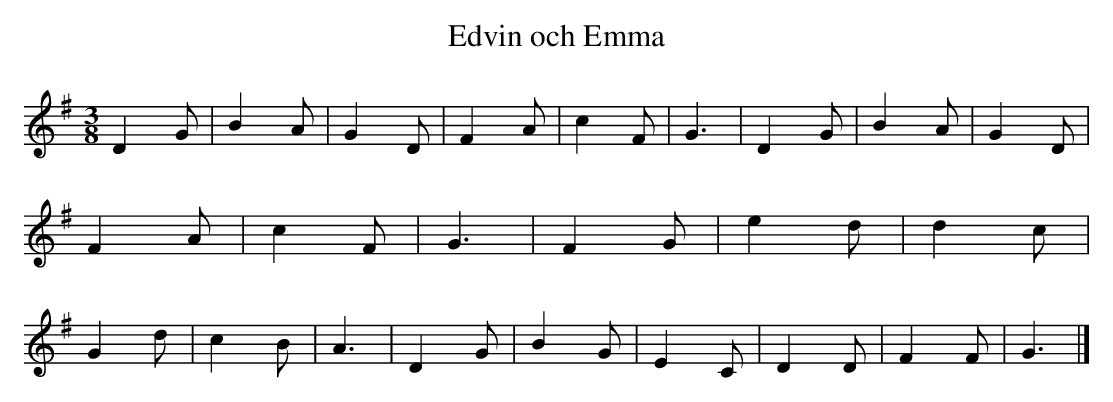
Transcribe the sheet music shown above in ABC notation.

X:1
T:Edvin och Emma
M:3/8
L:1/8
K:G
D2G|B2A|G2D|F2A|c2F|G3|D2G|B2A|G2D|F2A|c2F|G3|F2G|e2d|d2c|G2d|c2B|A3|D2G|B2G|E2C|D2D|F2F|G3|]
